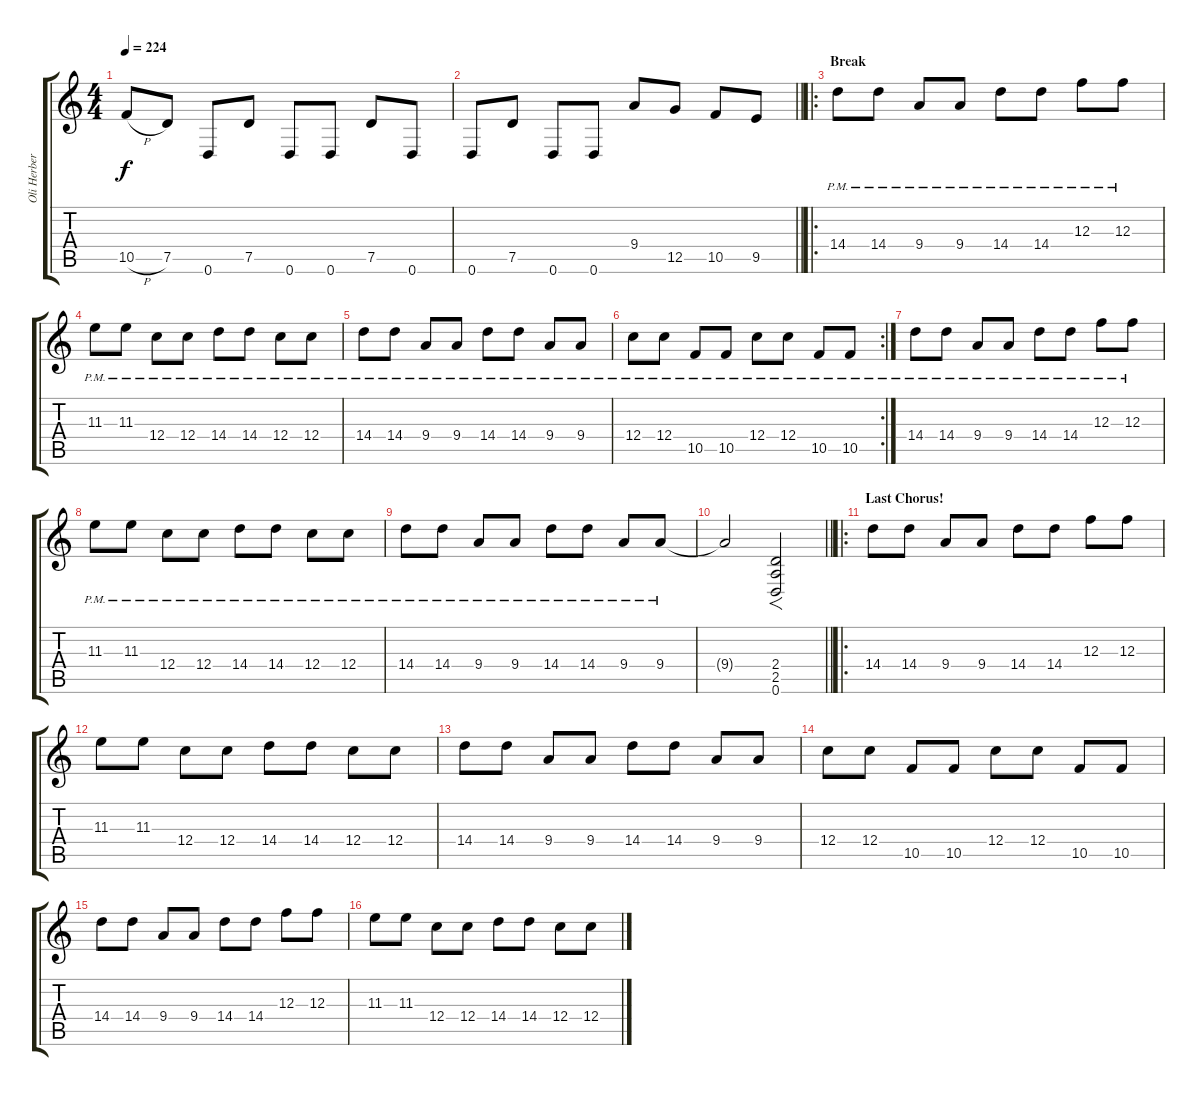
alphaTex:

\track ("Oli Herbert" "Oli Herber") {instrument distortionguitar}
\staff {score tabs}
\tuning (D4 A3 F3 C3 G2 D2) {hide}
\ts (4 4)
\tempo 224
\clef g2
\ks c
10.5{h}.8{dy f} 7.5.8 0.6.8 7.5.8 0.6.8 0.6.8 7.5.8 0.6.8 |
\barLineRight lightlight
0.6.8 7.5.8 0.6.8 0.6.8 9.4.8 12.5.8 10.5.8 9.5.8 |
\ro
\section ("" "Break")
14.4{pm}.8{instrument distortionguitar} 14.4{pm}.8 9.4{pm}.8 9.4{pm}.8 14.4{pm}.8 14.4{pm}.8 12.3{pm}.8 12.3{pm}.8 |
11.3{pm}.8 11.3{pm}.8 12.4{pm}.8 12.4{pm}.8 14.4{pm}.8 14.4{pm}.8 12.4{pm}.8 12.4{pm}.8 |
14.4{pm}.8 14.4{pm}.8 9.4{pm}.8 9.4{pm}.8 14.4{pm}.8 14.4{pm}.8 9.4{pm}.8 9.4{pm}.8 |
\rc 2
12.4{pm}.8 12.4{pm}.8 10.5{pm}.8 10.5{pm}.8 12.4{pm}.8 12.4{pm}.8 10.5{pm}.8 10.5{pm}.8 |
14.4{pm}.8 14.4{pm}.8 9.4{pm}.8 9.4{pm}.8 14.4{pm}.8 14.4{pm}.8 12.3{pm}.8 12.3{pm}.8 |
11.3{pm}.8 11.3{pm}.8 12.4{pm}.8 12.4{pm}.8 14.4{pm}.8 14.4{pm}.8 12.4{pm}.8 12.4{pm}.8 |
14.4{pm}.8 14.4{pm}.8 9.4{pm}.8 9.4{pm}.8 14.4{pm}.8 14.4{pm}.8 9.4{pm}.8 9.4{pm}.8 |
\barLineRight lightlight
9.4{t}.2 (2.4 2.5 0.6).2{f instrument distortionguitar} |
\ro
\section ("" "Last Chorus!")
14.4.8 14.4.8 9.4.8 9.4.8 14.4.8 14.4.8 12.3.8 12.3.8 |
11.3.8 11.3.8 12.4.8 12.4.8 14.4.8 14.4.8 12.4.8 12.4.8 |
14.4.8 14.4.8 9.4.8 9.4.8 14.4.8 14.4.8 9.4.8 9.4.8 |
12.4.8 12.4.8 10.5.8 10.5.8 12.4.8 12.4.8 10.5.8 10.5.8 |
14.4.8 14.4.8 9.4.8 9.4.8 14.4.8 14.4.8 12.3.8 12.3.8 |
11.3.8 11.3.8 12.4.8 12.4.8 14.4.8 14.4.8 12.4.8 12.4.8
